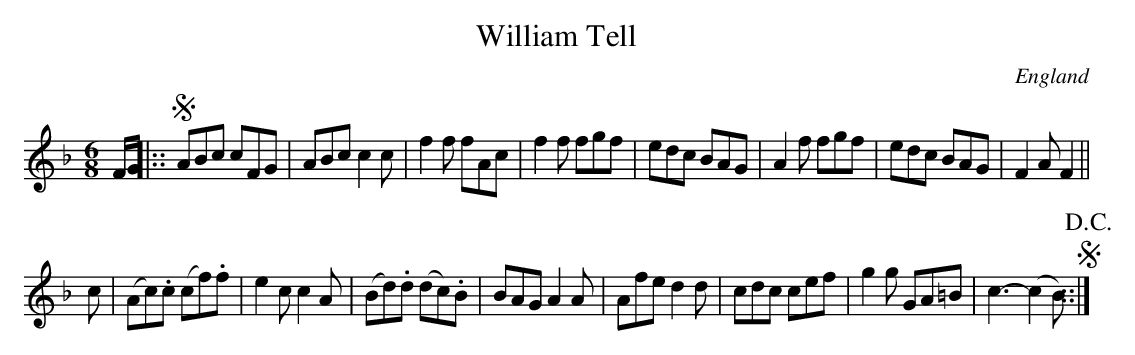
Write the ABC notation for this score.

X:1
T:William Tell
L:1/8
M:6/8
O:England
K:F
F/G/ |:: !segno! \
ABc cFG | ABc c2c | f2f fAc | f2f fgf | \
edc BAG | A2f fgf | edc BAG | F2A F2 ||
c | \
(Ac).c (cf).f | e2c c2A | (Bd).d (dc).B | BAG A2A | \
Afe d2d | cdc cef | g2g GA=B | c3- (c2B) !segno! !D.C.! ::|
